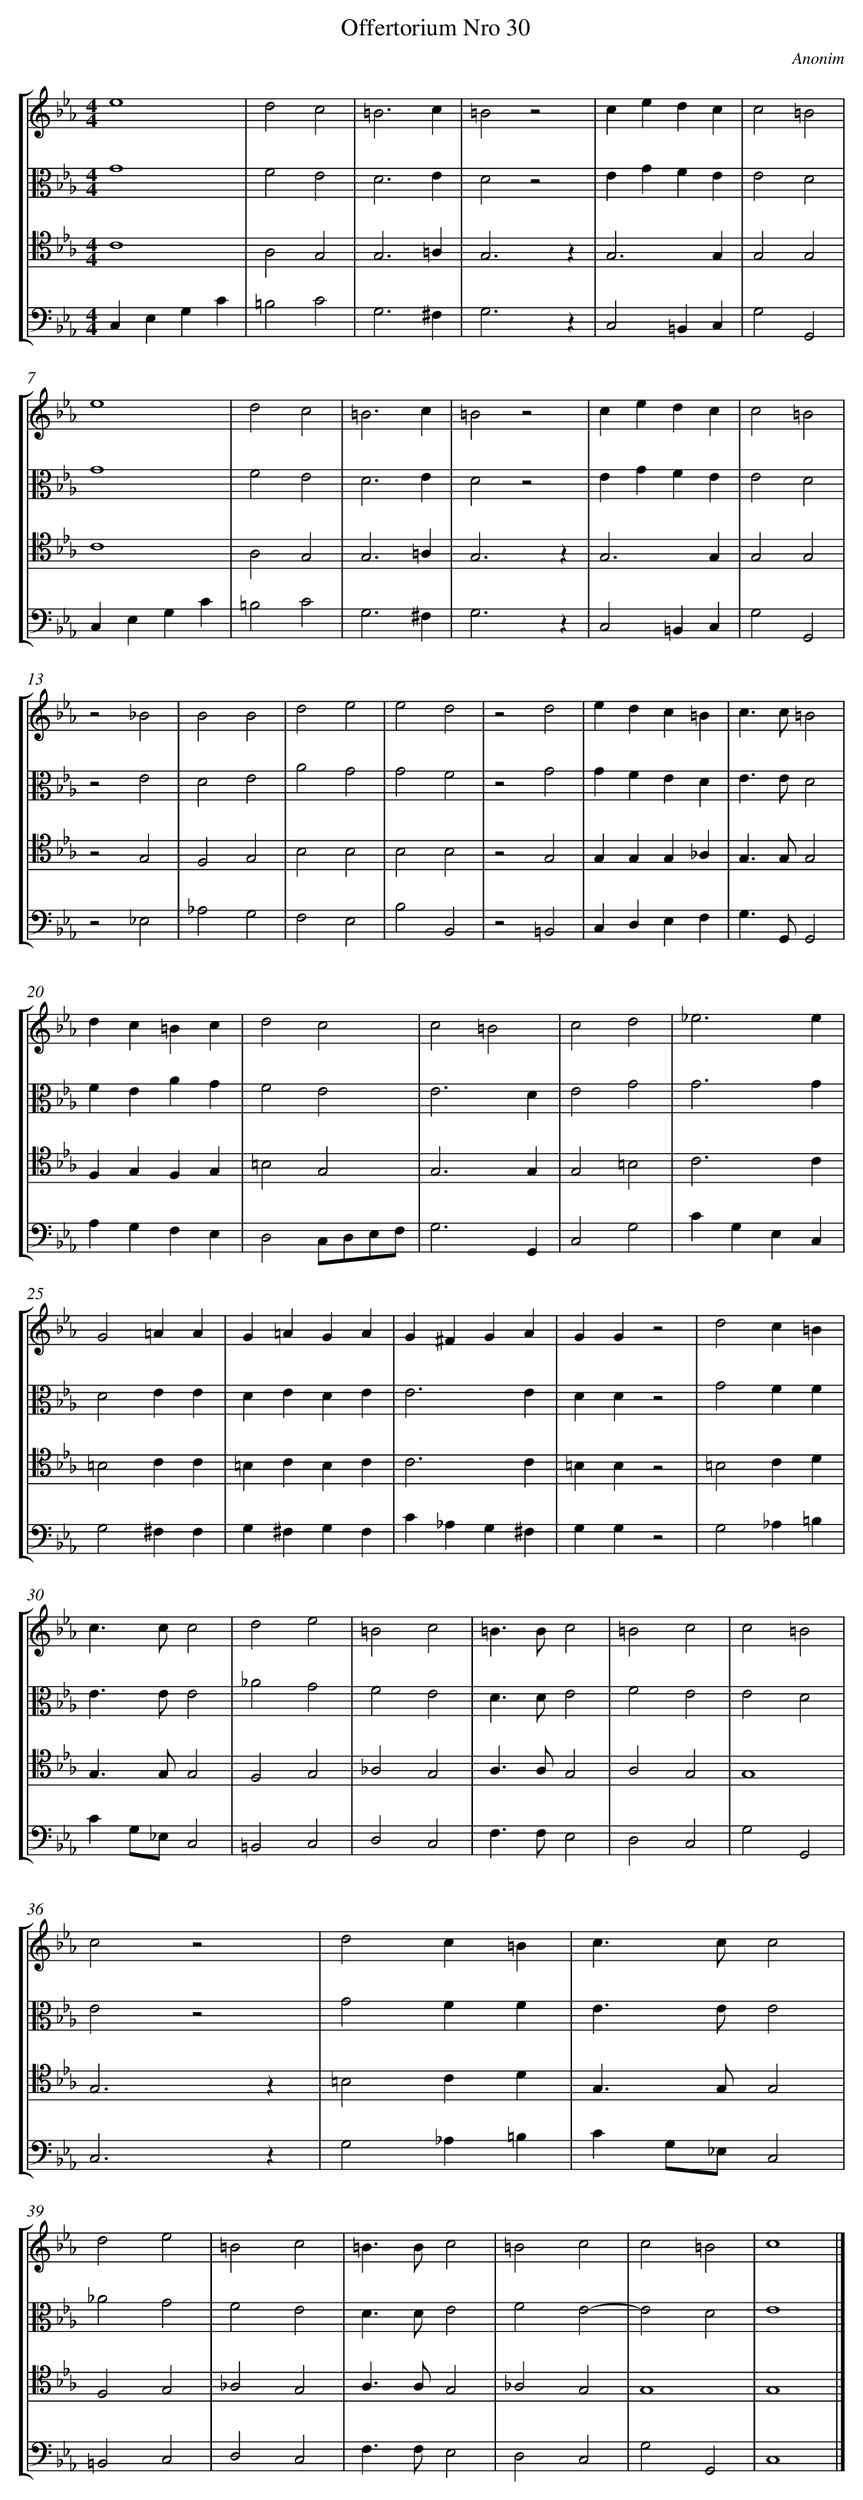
X:1
T: Offertorium Nro 30
C: Anonim
L: 1/4
M: 4/4
%%staves [1 2 3 4]
V: 1
V: 2 clef=alto
V: 3 clef=tenor
V: 4 clef=bass
K: Eb
[V:1] e4 |
[V:2] G4 |
[V:3] C4 |
[V:4] C,E,G,C |
[V:1] d2c2 |
[V:2] F2E2 |
[V:3] A,2G,2 |
[V:4] =B,2C2 |
[V:1] =B3c |
[V:2] D3E |
[V:3] G,3=A, |
[V:4] G,3^F, |
[V:1] =B2z2 |
[V:2] D2z2 |
[V:3] G,3z |
[V:4] G,3z |
[V:1] cedc |
[V:2] EGFE |
[V:3] G,3G, |
[V:4] C,2=B,,C, |
[V:1] c2=B2 |
[V:2] E2D2 |
[V:3] G,2G,2 |
[V:4] G,2G,,2 |
[V:1] e4 |
[V:2] G4 |
[V:3] C4 |
[V:4] C,E,G,C |
[V:1] d2c2 |
[V:2] F2E2 |
[V:3] A,2G,2 |
[V:4] =B,2C2 |
[V:1] =B3c |
[V:2] D3E |
[V:3] G,3=A, |
[V:4] G,3^F, |
[V:1] =B2z2 |
[V:2] D2z2 |
[V:3] G,3z |
[V:4] G,3z |
[V:1] cedc |
[V:2] EGFE |
[V:3] G,3G, |
[V:4] C,2=B,,C, |
[V:1] c2=B2 |
[V:2] E2D2 |
[V:3] G,2G,2 |
[V:4] G,2G,,2 |
[V:1] z2_B2 |
[V:2] z2E2 |
[V:3] z2G,2 |
[V:4] z2_E,2 |
[V:1] B2B2 |
[V:2] D2E2 |
[V:3] F,2G,2 |
[V:4] _A,2G,2 |
[V:1] d2e2 |
[V:2] A2G2 |
[V:3] B,2B,2 |
[V:4] F,2E,2 |
[V:1] e2d2 |
[V:2] G2F2 |
[V:3] B,2B,2 |
[V:4] B,2B,,2 |
[V:1] z2d2 |
[V:2] z2G2 |
[V:3] z2G,2 |
[V:4] z2=B,,2 |
[V:1] edc=B |
[V:2] GFED |
[V:3] G,G,G,_A, |
[V:4] C,D,E,F, |
[V:1] c>c=B2 |
[V:2] E>ED2 |
[V:3] G,>G,G,2 |
[V:4] G,>G,,G,,2 |
[V:1] dc=Bc |
[V:2] FEAG |
[V:3] F,G,F,G, |
[V:4] A,G,F,E, |
[V:1] d2c2 |
[V:2] F2E2 |
[V:3] =B,2G,2 |
[V:4] D,2C,/D,/E,/F,/ |
[V:1] c2=B2 |
[V:2] E3D |
[V:3] G,3G, |
[V:4] G,3G,, |
[V:1] c2d2 |
[V:2] E2G2 |
[V:3] G,2=B,2 |
[V:4] C,2G,2 |
[V:1] _e3e |
[V:2] G3G |
[V:3] C3C |
[V:4] CG,E,C, |
[V:1] G2=AA |
[V:2] D2EE |
[V:3] =B,2CC |
[V:4] G,2^F,F, |
[V:1] G=AGA |
[V:2] DEDE |
[V:3] =B,CB,C |
[V:4] G,^F,G,F, |
[V:1] G^FGA |
[V:2] E3E |
[V:3] C3C |
[V:4] C_A,G,^F, |
[V:1] GGz2 |
[V:2] DDz2 |
[V:3] =B,B,z2 |
[V:4] G,G,z2 |
[V:1] d2c=B |
[V:2] G2FF |
[V:3] =B,2CD |
[V:4] G,2_A,=B, |
[V:1] c>cc2 |
[V:2] E>EE2 |
[V:3] G,>G,G,2 |
[V:4] CG,/_E,/C,2 |
[V:1] d2e2 |
[V:2] _A2G2 |
[V:3] F,2G,2 |
[V:4] =B,,2C,2 |
[V:1] =B2c2 |
[V:2] F2E2 |
[V:3] _A,2G,2 |
[V:4] D,2C,2 |
[V:1] =B>Bc2 |
[V:2] D>DE2 |
[V:3] A,>A,G,2 |
[V:4] F,>F,E,2 |
[V:1] =B2c2 |
[V:2] F2E2 |
[V:3] A,2G,2 |
[V:4] D,2C,2 |
[V:1] c2=B2 |
[V:2] E2D2 |
[V:3] G,4 |
[V:4] G,2G,,2 |
[V:1] c2z2 |
[V:2] E2z2 |
[V:3] G,3z |
[V:4] C,3z |
[V:1] d2c=B |
[V:2] G2FF |
[V:3] =B,2CD |
[V:4] G,2_A,=B, |
[V:1] c>cc2 |
[V:2] E>EE2 |
[V:3] G,>G,G,2 |
[V:4] CG,/_E,/C,2 |
[V:1] d2e2 |
[V:2] _A2G2 |
[V:3] F,2G,2 |
[V:4] =B,,2C,2 |
[V:1] =B2c2 |
[V:2] F2E2 |
[V:3] _A,2G,2 |
[V:4] D,2C,2 |
[V:1] =B>Bc2 |
[V:2] D>DE2 |
[V:3] A,>A,G,2 |
[V:4] F,>F,E,2 |
[V:1] =B2c2 |
[V:2] F2E2- |
[V:3] _A,2G,2 |
[V:4] D,2C,2 |
[V:1] c2=B2 |
[V:2] E2D2 |
[V:3] G,4 |
[V:4] G,2G,,2 |
[V:1] c4 |]
[V:2] E4 |]
[V:3] G,4 |]
[V:4] C,4 |]
